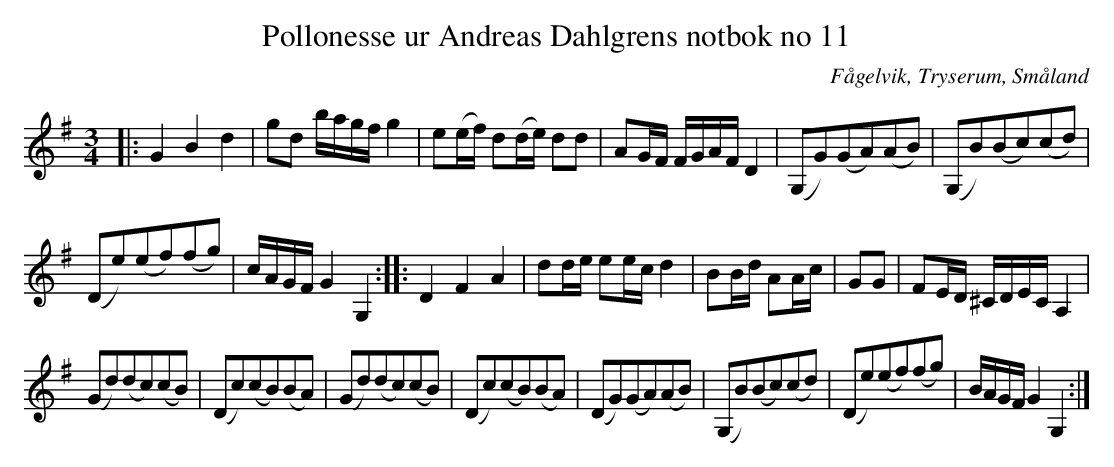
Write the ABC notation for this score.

X:1
T:Pollonesse ur Andreas Dahlgrens notbok no 11
O:Fågelvik, Tryserum, Småland
L:1/8
M:3/4
K:G
|: G2 B2 d2 | gd b/a/g/f/ g2 | e(e/f/) d(d/e/) dd | AG/F/  F/G/A/F/ D2 | (G,G)(GA)(AB) | (G,B)(Bc)(cd) |
(De)(ef)(fg) | c/A/G/F/ G2 G,2 :: D2F2A2 | dd/e/ ee/c/  d2 | BB/d/ AA/c/ | GG | FE/D/ ^C/D/E/C/ A,2 |
(Gd)(dc)(cB) | (Dc)(cB)(BA) | (Gd)(dc)(cB) | (Dc)(cB)(BA) | (DG)(GA)(AB) | (G,B)(Bc)(cd) | (De)(ef)(fg) | B/A/G/F/  G2 G,2 :|
